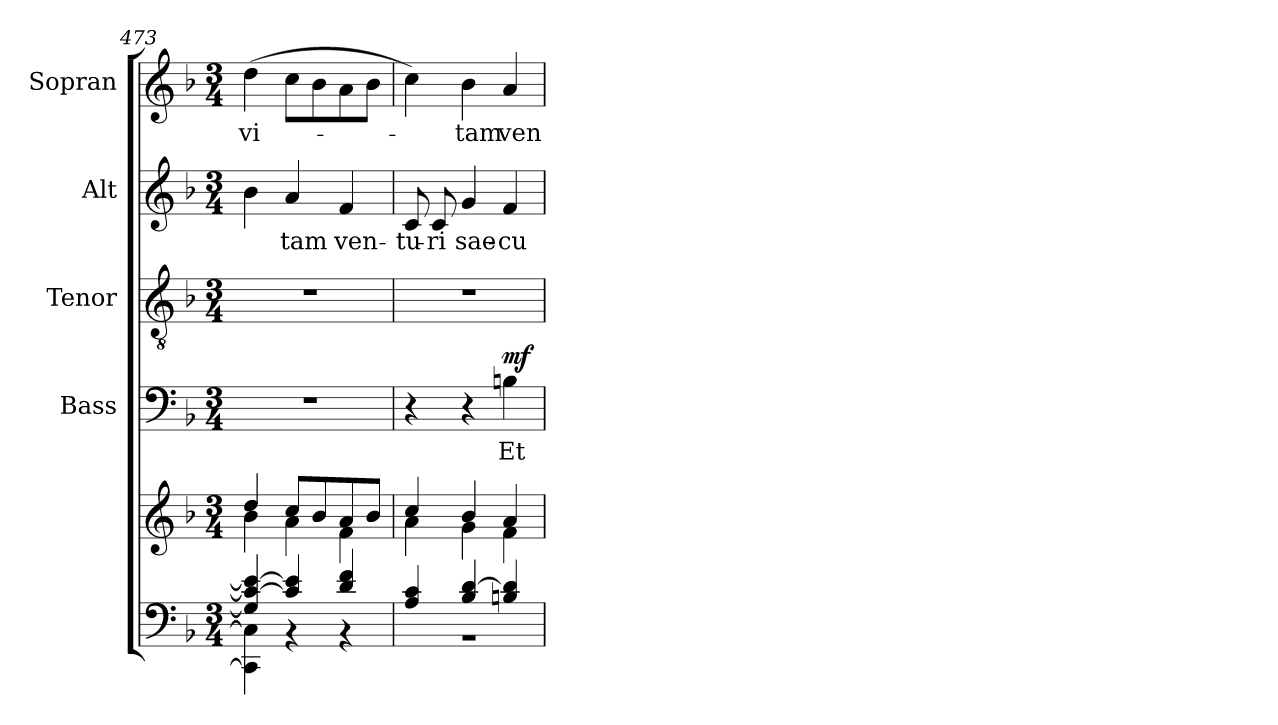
**kern	**kern	**kern	**text	**dynam	**kern	**kern	**text	**kern	**text
*part5	*part5	*part4	*part4	*part4	*part3	*part2	*part2	*part1	*part1
*staff6	*staff5	*staff4	*staff4	*staff4	*staff3	*staff2	*staff2	*staff1	*staff1
*	*	*I"Bass	*	*	*I"Tenor	*I"Alt	*	*I"Sopran	*
*	*	*I'B.	*	*	*I'T.	*I'A.	*	*I'S.	*
*clefF4	*clefG2	*clefF4	*	*	*clefGv2	*clefG2	*	*clefG2	*
*k[b-]	*k[b-]	*k[b-]	*	*	*k[b-]	*k[b-]	*	*k[b-]	*
*F:	*F:	*F:	*	*	*F:	*F:	*	*F:	*
*M3/4	*M3/4	*M3/4	*	*	*M3/4	*M3/4	*	*M3/4	*
=473	=473	=473	=473	=473	=473	=473	=473	=473	=473
*^	*^	*	*	*	*	*	*	*	*
!	!	!	!	!	!	!	!	!	!	!	!LO:LY:b
4G/] 4c/_ 4e/_	4CC\] 4C\]	4dd/	4b-\	2.r	.	.	2.r	4b-\	.	(>4dd\	vi-
!	!	!	!	!	!	!	!	!	!LO:LY:b	!	!
4c/] 4e/]	4rBB	8cc/L	4a\	.	.	.	.	4a/	-tam	8cc\L	.
.	.	8b-/	.	.	.	.	.	.	.	8b-\	.
!	!	!	!	!	!	!	!	!	!LO:LY:b	!	!
4d/ 4f/	4rBB	8a/	4f\	.	.	.	.	4f/	ven-	8a\	.
.	.	8b-/J	.	.	.	.	.	.	.	8b-\J	.
!!LO:LB:g=z
=474	=474	=474	=474	=474	=474	=474	=474	=474	=474	=474	=474
!	!LO:N:vis=1	!	!	!	!	!	!	!	!LO:LY:b	!	!
4A/ 4c/	2.rBB	4cc/	4a\	4r	.	.	2.r	8c/	-tu-	4cc\)	.
!	!	!	!	!	!	!	!	!	!LO:LY:b	!	!
.	.	.	.	.	.	.	.	8c/	-ri	.	.
!	!	!	!	!	!	!	!	!	!LO:LY:b	!	!LO:LY:b
4B-/ [>4d/	.	4b-/	4g\	4r	.	.	.	4g/	sae-	4b-\	-tam
!	!	!	!	!	!LO:LY:b	!LO:DY:a	!	!	!LO:LY:b	!	!LO:LY:b
4Bn/ 4d/]	.	4a/	4f\	4Bn\	Et	mf	.	4f/	-cu-	4a/	ven-
*v	*v	*	*	*	*	*	*	*	*	*	*
*	*v	*v	*	*	*	*	*	*	*	*
=	=	=	=	=	=	=	=	=	=
*-	*-	*-	*-	*-	*-	*-	*-	*-	*-
